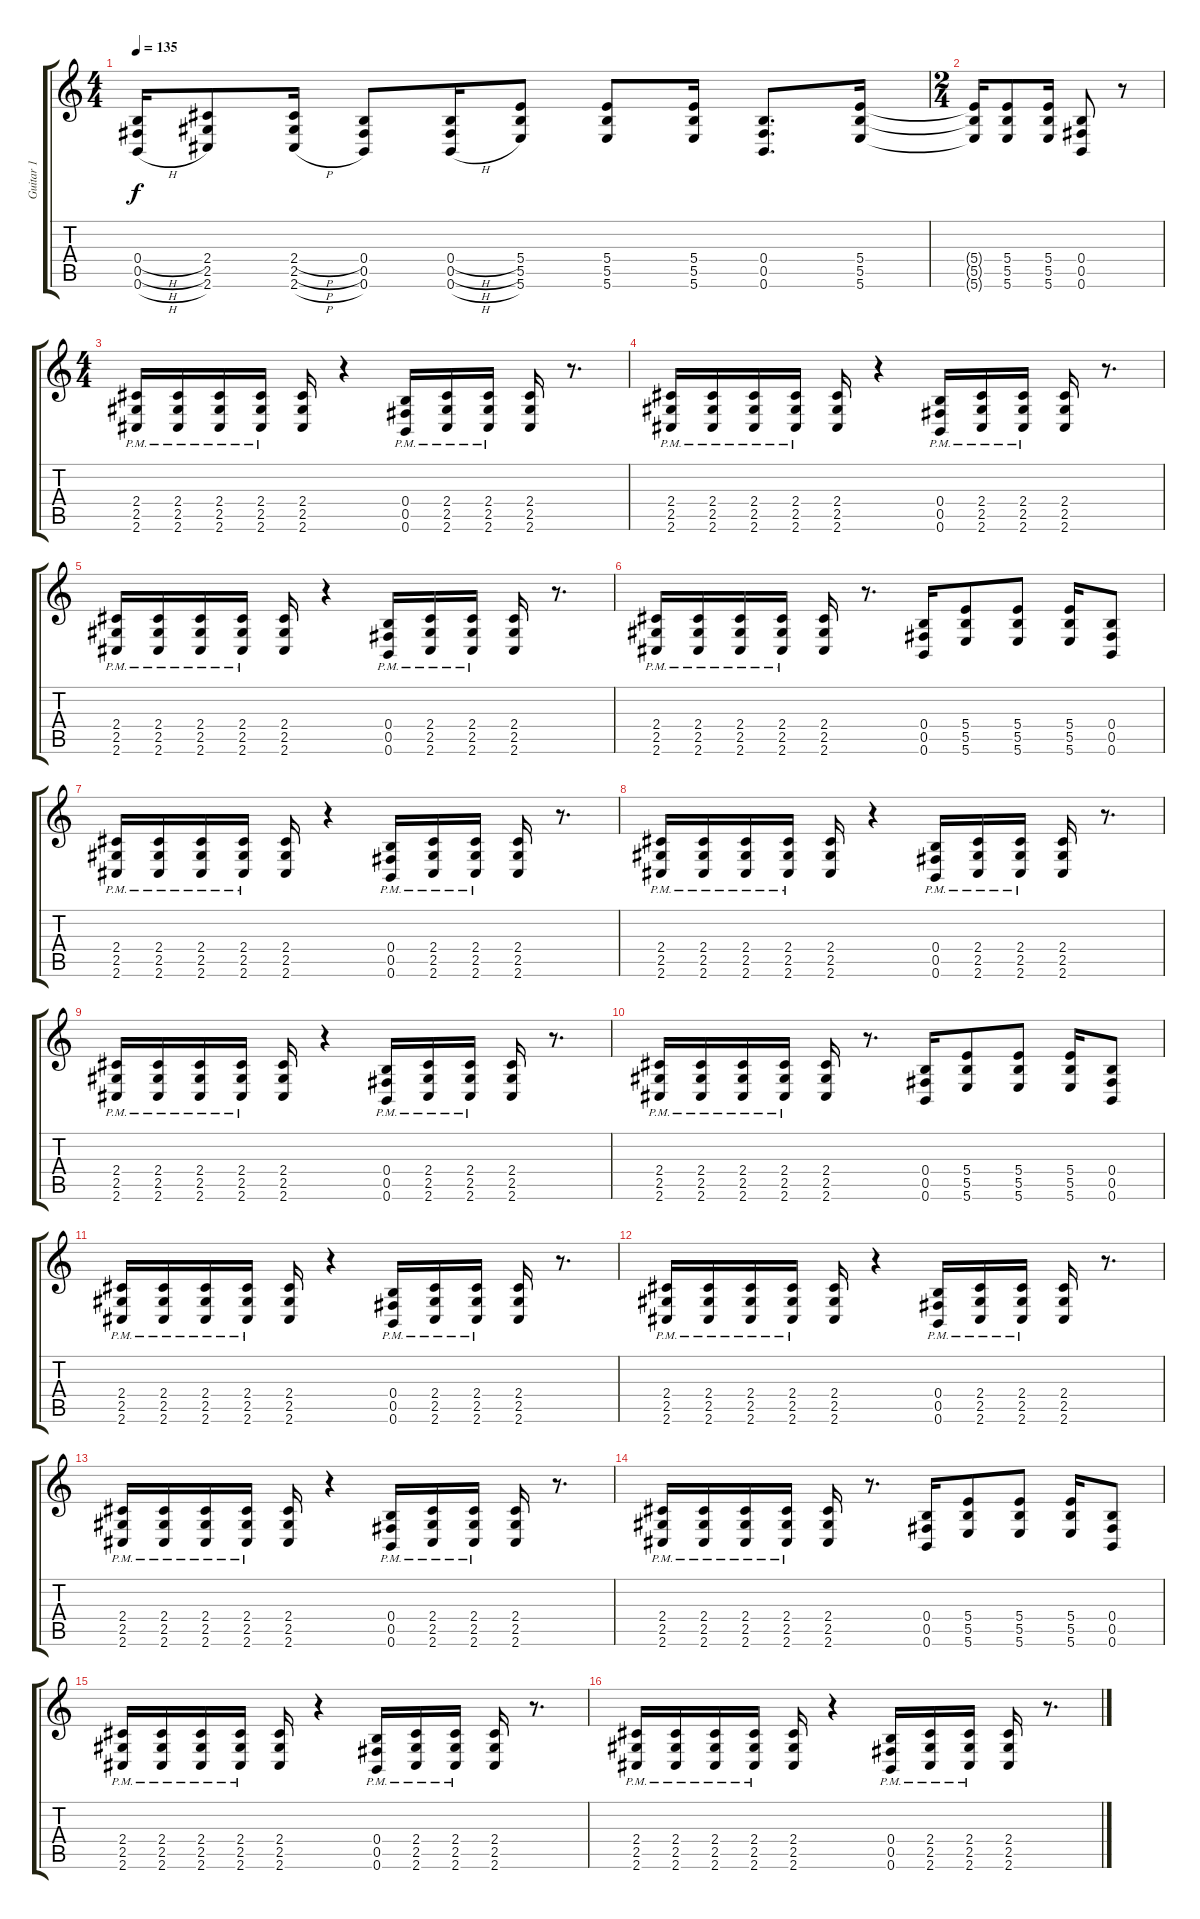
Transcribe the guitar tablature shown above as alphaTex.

\track ("Guitar 1" "Guitar 1") {instrument distortionguitar}
\staff {score tabs}
\tuning (Db4 Ab3 E3 B2 Gb2 B1) {hide}
\ts (4 4)
\tempo 135
\clef g2
\ks c
(0.4{h} 0.5{h} 0.6{h}).16{dy f} (2.4 2.5 2.6).8 (2.4{h} 2.5{h} 2.6{h}).16 (0.4 0.5 0.6).8 (0.4{h} 0.5{h} 0.6{h}).16 (5.4 5.5 5.6).8 (5.4 5.5 5.6).8 (5.4 5.5 5.6).16 (0.4 0.5 0.6).8{d} (5.4 5.5 5.6).16 |
\ts (2 4)
(5.4{t} 5.5{t} 5.6{t}).16 (5.4 5.5 5.6).8 (5.4 5.5 5.6).16 (0.4 0.5 0.6).8 r.8 |
\ts (4 4)
(2.4{pm} 2.5{pm} 2.6{pm}).16 (2.4{pm} 2.5{pm} 2.6{pm}).16 (2.4{pm} 2.5{pm} 2.6{pm}).16 (2.4{pm} 2.5{pm} 2.6{pm}).16 (2.4 2.5 2.6).16 r.4 (0.4{pm} 0.5{pm} 0.6{pm}).16 (2.4{pm} 2.5{pm} 2.6{pm}).16 (2.4{pm} 2.5{pm} 2.6{pm}).16 (2.4 2.5 2.6).16 r.8{d} |
(2.4{pm} 2.5{pm} 2.6{pm}).16 (2.4{pm} 2.5{pm} 2.6{pm}).16 (2.4{pm} 2.5{pm} 2.6{pm}).16 (2.4{pm} 2.5{pm} 2.6{pm}).16 (2.4 2.5 2.6).16 r.4 (0.4{pm} 0.5{pm} 0.6{pm}).16 (2.4{pm} 2.5{pm} 2.6{pm}).16 (2.4{pm} 2.5{pm} 2.6{pm}).16 (2.4 2.5 2.6).16 r.8{d} |
(2.4{pm} 2.5{pm} 2.6{pm}).16 (2.4{pm} 2.5{pm} 2.6{pm}).16 (2.4{pm} 2.5{pm} 2.6{pm}).16 (2.4{pm} 2.5{pm} 2.6{pm}).16 (2.4 2.5 2.6).16 r.4 (0.4{pm} 0.5{pm} 0.6{pm}).16 (2.4{pm} 2.5{pm} 2.6{pm}).16 (2.4{pm} 2.5{pm} 2.6{pm}).16 (2.4 2.5 2.6).16 r.8{d} |
(2.4{pm} 2.5{pm} 2.6{pm}).16 (2.4{pm} 2.5{pm} 2.6{pm}).16 (2.4{pm} 2.5{pm} 2.6{pm}).16 (2.4{pm} 2.5{pm} 2.6{pm}).16 (2.4 2.5 2.6).16 r.8{d} (0.4 0.5 0.6).16 (5.4 5.5 5.6).8 (5.4 5.5 5.6).8 (5.4 5.5 5.6).16 (0.4 0.5 0.6).8 |
(2.4{pm} 2.5{pm} 2.6{pm}).16 (2.4{pm} 2.5{pm} 2.6{pm}).16 (2.4{pm} 2.5{pm} 2.6{pm}).16 (2.4{pm} 2.5{pm} 2.6{pm}).16 (2.4 2.5 2.6).16 r.4 (0.4{pm} 0.5{pm} 0.6{pm}).16 (2.4{pm} 2.5{pm} 2.6{pm}).16 (2.4{pm} 2.5{pm} 2.6{pm}).16 (2.4 2.5 2.6).16 r.8{d} |
(2.4{pm} 2.5{pm} 2.6{pm}).16 (2.4{pm} 2.5{pm} 2.6{pm}).16 (2.4{pm} 2.5{pm} 2.6{pm}).16 (2.4{pm} 2.5{pm} 2.6{pm}).16 (2.4 2.5 2.6).16 r.4 (0.4{pm} 0.5{pm} 0.6{pm}).16 (2.4{pm} 2.5{pm} 2.6{pm}).16 (2.4{pm} 2.5{pm} 2.6{pm}).16 (2.4 2.5 2.6).16 r.8{d} |
(2.4{pm} 2.5{pm} 2.6{pm}).16 (2.4{pm} 2.5{pm} 2.6{pm}).16 (2.4{pm} 2.5{pm} 2.6{pm}).16 (2.4{pm} 2.5{pm} 2.6{pm}).16 (2.4 2.5 2.6).16 r.4 (0.4{pm} 0.5{pm} 0.6{pm}).16 (2.4{pm} 2.5{pm} 2.6{pm}).16 (2.4{pm} 2.5{pm} 2.6{pm}).16 (2.4 2.5 2.6).16 r.8{d} |
(2.4{pm} 2.5{pm} 2.6{pm}).16 (2.4{pm} 2.5{pm} 2.6{pm}).16 (2.4{pm} 2.5{pm} 2.6{pm}).16 (2.4{pm} 2.5{pm} 2.6{pm}).16 (2.4 2.5 2.6).16 r.8{d} (0.4 0.5 0.6).16 (5.4 5.5 5.6).8 (5.4 5.5 5.6).8 (5.4 5.5 5.6).16 (0.4 0.5 0.6).8 |
(2.4{pm} 2.5{pm} 2.6{pm}).16 (2.4{pm} 2.5{pm} 2.6{pm}).16 (2.4{pm} 2.5{pm} 2.6{pm}).16 (2.4{pm} 2.5{pm} 2.6{pm}).16 (2.4 2.5 2.6).16 r.4 (0.4{pm} 0.5{pm} 0.6{pm}).16 (2.4{pm} 2.5{pm} 2.6{pm}).16 (2.4{pm} 2.5{pm} 2.6{pm}).16 (2.4 2.5 2.6).16 r.8{d} |
(2.4{pm} 2.5{pm} 2.6{pm}).16 (2.4{pm} 2.5{pm} 2.6{pm}).16 (2.4{pm} 2.5{pm} 2.6{pm}).16 (2.4{pm} 2.5{pm} 2.6{pm}).16 (2.4 2.5 2.6).16 r.4 (0.4{pm} 0.5{pm} 0.6{pm}).16 (2.4{pm} 2.5{pm} 2.6{pm}).16 (2.4{pm} 2.5{pm} 2.6{pm}).16 (2.4 2.5 2.6).16 r.8{d} |
(2.4{pm} 2.5{pm} 2.6{pm}).16 (2.4{pm} 2.5{pm} 2.6{pm}).16 (2.4{pm} 2.5{pm} 2.6{pm}).16 (2.4{pm} 2.5{pm} 2.6{pm}).16 (2.4 2.5 2.6).16 r.4 (0.4{pm} 0.5{pm} 0.6{pm}).16 (2.4{pm} 2.5{pm} 2.6{pm}).16 (2.4{pm} 2.5{pm} 2.6{pm}).16 (2.4 2.5 2.6).16 r.8{d} |
(2.4{pm} 2.5{pm} 2.6{pm}).16 (2.4{pm} 2.5{pm} 2.6{pm}).16 (2.4{pm} 2.5{pm} 2.6{pm}).16 (2.4{pm} 2.5{pm} 2.6{pm}).16 (2.4 2.5 2.6).16 r.8{d} (0.4 0.5 0.6).16 (5.4 5.5 5.6).8 (5.4 5.5 5.6).8 (5.4 5.5 5.6).16 (0.4 0.5 0.6).8 |
(2.4{pm} 2.5{pm} 2.6{pm}).16 (2.4{pm} 2.5{pm} 2.6{pm}).16 (2.4{pm} 2.5{pm} 2.6{pm}).16 (2.4{pm} 2.5{pm} 2.6{pm}).16 (2.4 2.5 2.6).16 r.4 (0.4{pm} 0.5{pm} 0.6{pm}).16 (2.4{pm} 2.5{pm} 2.6{pm}).16 (2.4{pm} 2.5{pm} 2.6{pm}).16 (2.4 2.5 2.6).16 r.8{d} |
(2.4{pm} 2.5{pm} 2.6{pm}).16 (2.4{pm} 2.5{pm} 2.6{pm}).16 (2.4{pm} 2.5{pm} 2.6{pm}).16 (2.4{pm} 2.5{pm} 2.6{pm}).16 (2.4 2.5 2.6).16 r.4 (0.4{pm} 0.5{pm} 0.6{pm}).16 (2.4{pm} 2.5{pm} 2.6{pm}).16 (2.4{pm} 2.5{pm} 2.6{pm}).16 (2.4 2.5 2.6).16 r.8{d}
